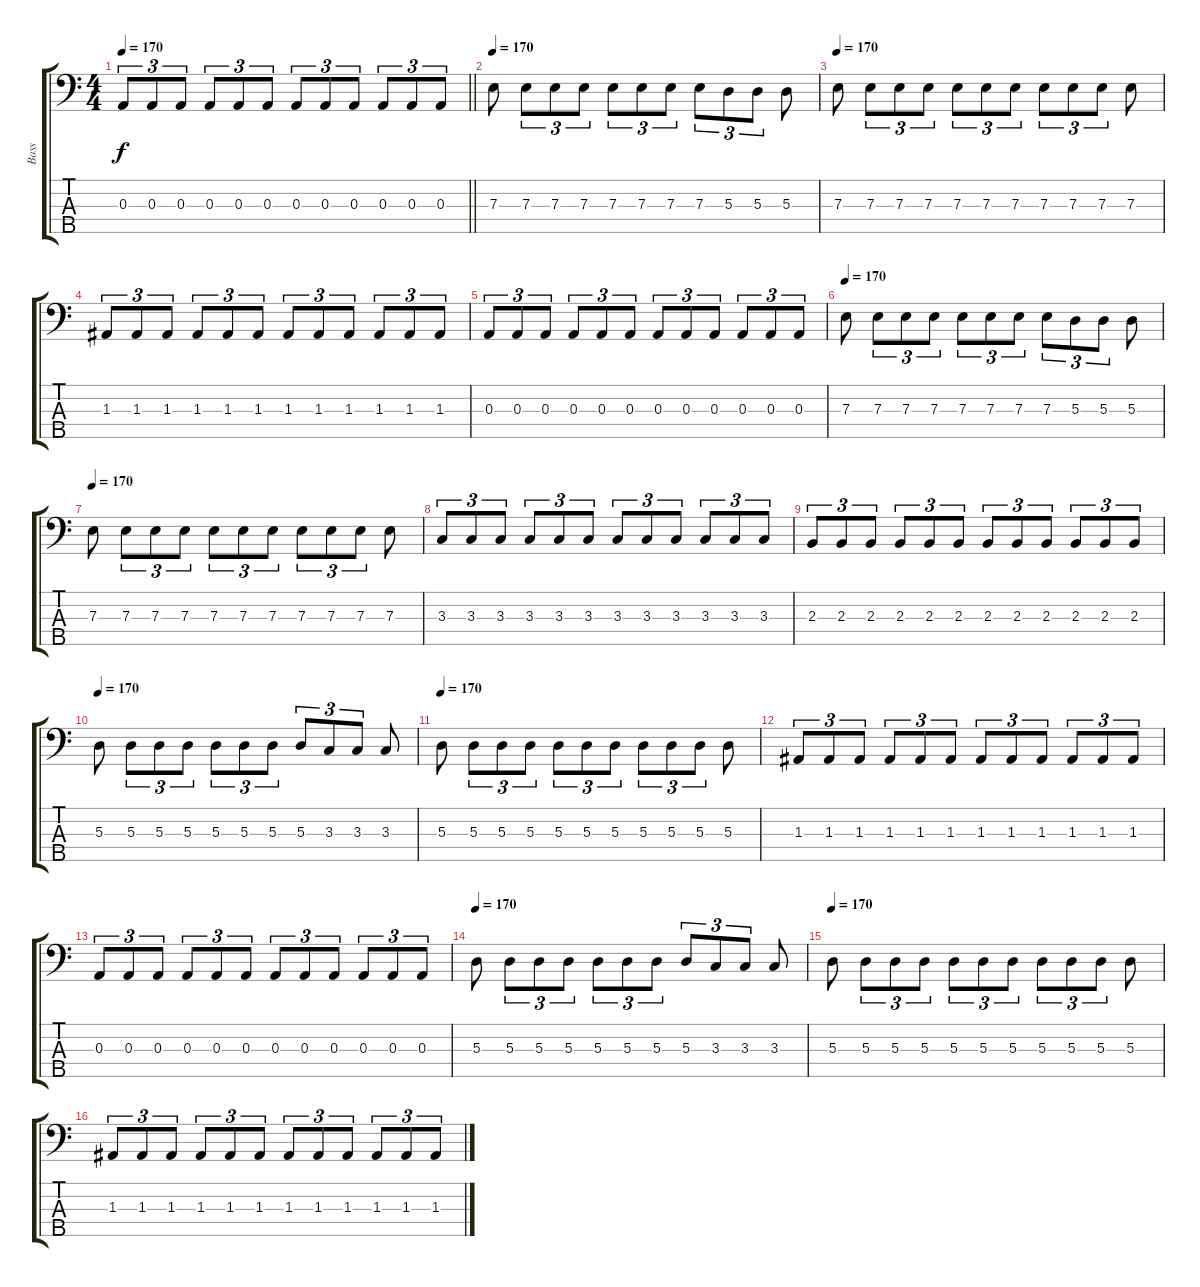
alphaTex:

\track ("Bass" "Bass") {instrument electricbassfinger}
\staff {score tabs}
\tuning (G2 D2 A1 E1 B0) {hide}
\ts (4 4)
\tempo 170
\clef f4
\barLineRight lightlight
\ks c
0.3.8{tu (3 2) dy f} 0.3.8{tu (3 2)} 0.3.8{tu (3 2)} 0.3.8{tu (3 2)} 0.3.8{tu (3 2)} 0.3.8{tu (3 2)} 0.3.8{tu (3 2)} 0.3.8{tu (3 2)} 0.3.8{tu (3 2)} 0.3.8{tu (3 2)} 0.3.8{tu (3 2)} 0.3.8{tu (3 2)} |
\tempo 170
7.3.8 7.3.8{tu (3 2)} 7.3.8{tu (3 2)} 7.3.8{tu (3 2)} 7.3.8{tu (3 2)} 7.3.8{tu (3 2)} 7.3.8{tu (3 2)} 7.3.8{tu (3 2)} 5.3.8{tu (3 2)} 5.3.8{tu (3 2)} 5.3.8 |
\tempo 170
7.3.8 7.3.8{tu (3 2)} 7.3.8{tu (3 2)} 7.3.8{tu (3 2)} 7.3.8{tu (3 2)} 7.3.8{tu (3 2)} 7.3.8{tu (3 2)} 7.3.8{tu (3 2)} 7.3.8{tu (3 2)} 7.3.8{tu (3 2)} 7.3.8 |
1.3.8{tu (3 2)} 1.3.8{tu (3 2)} 1.3.8{tu (3 2)} 1.3.8{tu (3 2)} 1.3.8{tu (3 2)} 1.3.8{tu (3 2)} 1.3.8{tu (3 2)} 1.3.8{tu (3 2)} 1.3.8{tu (3 2)} 1.3.8{tu (3 2)} 1.3.8{tu (3 2)} 1.3.8{tu (3 2)} |
0.3.8{tu (3 2)} 0.3.8{tu (3 2)} 0.3.8{tu (3 2)} 0.3.8{tu (3 2)} 0.3.8{tu (3 2)} 0.3.8{tu (3 2)} 0.3.8{tu (3 2)} 0.3.8{tu (3 2)} 0.3.8{tu (3 2)} 0.3.8{tu (3 2)} 0.3.8{tu (3 2)} 0.3.8{tu (3 2)} |
\tempo 170
7.3.8 7.3.8{tu (3 2)} 7.3.8{tu (3 2)} 7.3.8{tu (3 2)} 7.3.8{tu (3 2)} 7.3.8{tu (3 2)} 7.3.8{tu (3 2)} 7.3.8{tu (3 2)} 5.3.8{tu (3 2)} 5.3.8{tu (3 2)} 5.3.8 |
\tempo 170
7.3.8 7.3.8{tu (3 2)} 7.3.8{tu (3 2)} 7.3.8{tu (3 2)} 7.3.8{tu (3 2)} 7.3.8{tu (3 2)} 7.3.8{tu (3 2)} 7.3.8{tu (3 2)} 7.3.8{tu (3 2)} 7.3.8{tu (3 2)} 7.3.8 |
3.3.8{tu (3 2)} 3.3.8{tu (3 2)} 3.3.8{tu (3 2)} 3.3.8{tu (3 2)} 3.3.8{tu (3 2)} 3.3.8{tu (3 2)} 3.3.8{tu (3 2)} 3.3.8{tu (3 2)} 3.3.8{tu (3 2)} 3.3.8{tu (3 2)} 3.3.8{tu (3 2)} 3.3.8{tu (3 2)} |
2.3.8{tu (3 2)} 2.3.8{tu (3 2)} 2.3.8{tu (3 2)} 2.3.8{tu (3 2)} 2.3.8{tu (3 2)} 2.3.8{tu (3 2)} 2.3.8{tu (3 2)} 2.3.8{tu (3 2)} 2.3.8{tu (3 2)} 2.3.8{tu (3 2)} 2.3.8{tu (3 2)} 2.3.8{tu (3 2)} |
\tempo 170
5.3.8 5.3.8{tu (3 2)} 5.3.8{tu (3 2)} 5.3.8{tu (3 2)} 5.3.8{tu (3 2)} 5.3.8{tu (3 2)} 5.3.8{tu (3 2)} 5.3.8{tu (3 2)} 3.3.8{tu (3 2)} 3.3.8{tu (3 2)} 3.3.8 |
\tempo 170
5.3.8 5.3.8{tu (3 2)} 5.3.8{tu (3 2)} 5.3.8{tu (3 2)} 5.3.8{tu (3 2)} 5.3.8{tu (3 2)} 5.3.8{tu (3 2)} 5.3.8{tu (3 2)} 5.3.8{tu (3 2)} 5.3.8{tu (3 2)} 5.3.8 |
1.3.8{tu (3 2)} 1.3.8{tu (3 2)} 1.3.8{tu (3 2)} 1.3.8{tu (3 2)} 1.3.8{tu (3 2)} 1.3.8{tu (3 2)} 1.3.8{tu (3 2)} 1.3.8{tu (3 2)} 1.3.8{tu (3 2)} 1.3.8{tu (3 2)} 1.3.8{tu (3 2)} 1.3.8{tu (3 2)} |
0.3.8{tu (3 2)} 0.3.8{tu (3 2)} 0.3.8{tu (3 2)} 0.3.8{tu (3 2)} 0.3.8{tu (3 2)} 0.3.8{tu (3 2)} 0.3.8{tu (3 2)} 0.3.8{tu (3 2)} 0.3.8{tu (3 2)} 0.3.8{tu (3 2)} 0.3.8{tu (3 2)} 0.3.8{tu (3 2)} |
\tempo 170
5.3.8 5.3.8{tu (3 2)} 5.3.8{tu (3 2)} 5.3.8{tu (3 2)} 5.3.8{tu (3 2)} 5.3.8{tu (3 2)} 5.3.8{tu (3 2)} 5.3.8{tu (3 2)} 3.3.8{tu (3 2)} 3.3.8{tu (3 2)} 3.3.8 |
\tempo 170
5.3.8 5.3.8{tu (3 2)} 5.3.8{tu (3 2)} 5.3.8{tu (3 2)} 5.3.8{tu (3 2)} 5.3.8{tu (3 2)} 5.3.8{tu (3 2)} 5.3.8{tu (3 2)} 5.3.8{tu (3 2)} 5.3.8{tu (3 2)} 5.3.8 |
1.3.8{tu (3 2)} 1.3.8{tu (3 2)} 1.3.8{tu (3 2)} 1.3.8{tu (3 2)} 1.3.8{tu (3 2)} 1.3.8{tu (3 2)} 1.3.8{tu (3 2)} 1.3.8{tu (3 2)} 1.3.8{tu (3 2)} 1.3.8{tu (3 2)} 1.3.8{tu (3 2)} 1.3.8{tu (3 2)}
